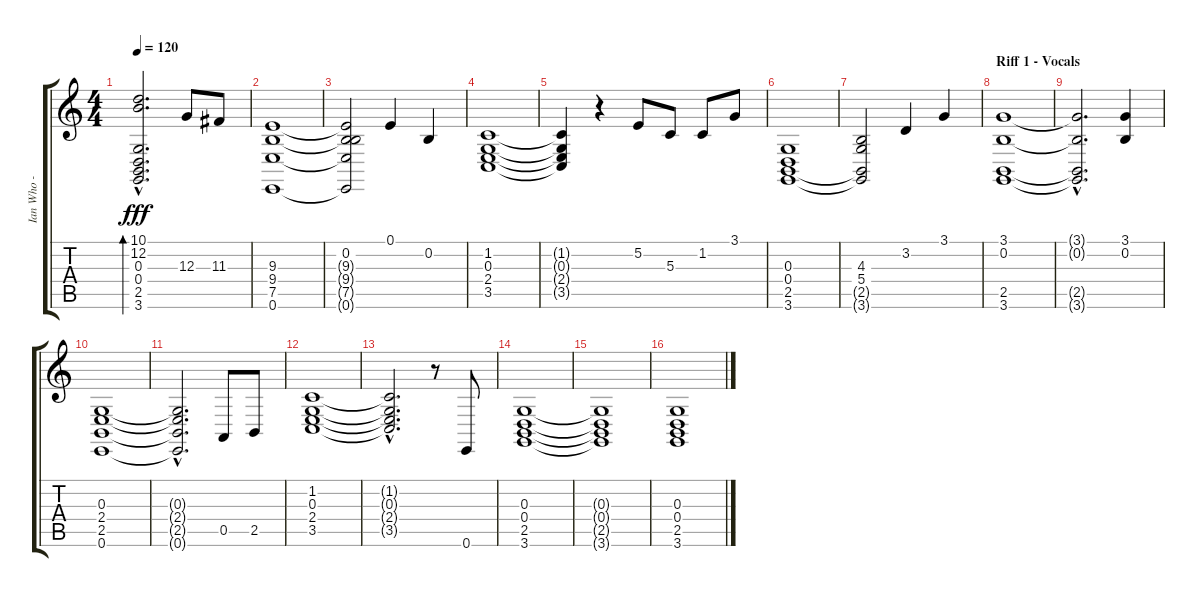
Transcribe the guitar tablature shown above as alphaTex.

\track ("Ian Who - Piano" "Ian Who - ") {instrument acousticgrandpiano}
\staff {score tabs}
\tuning (E4 B3 G3 D3 A2 E2) {hide}
\ts (4 4)
\tempo 120
\clef g2
\ks c
(10.1{hac} 12.2{hac} 0.3{hac t} 0.4{hac t} 2.5{hac t} 3.6{hac t}).2{d bd 480 dy fff} 12.3.8 11.3.8 |
(9.3 9.4 7.5 0.6).1 |
(0.2 9.3{t} 9.4{t} 7.5{t} 0.6{t}).2 0.1.4 0.2.4 |
(1.2 0.3 2.4 3.5).1 |
(1.2{t} 0.3{t} 2.4{t} 3.5{t}).4 r.4 5.2.8 5.3.8 1.2.8 3.1.8 |
(0.3 0.4 2.5 3.6).1 |
(4.3 5.4 2.5{t} 3.6{t}).2 3.2.4 3.1.4 |
\section ("" "Riff 1 - Vocals ")
(3.1 0.2 2.5 3.6).1 |
(3.1{hac t} 0.2{hac t} 2.5{hac t} 3.6{hac t}).2{d} (3.1 0.2).4 |
(0.3 2.4 2.5 0.6).1 |
(0.3{hac t} 2.4{hac t} 2.5{hac t} 0.6{hac t}).2{d} 0.5.8 2.5.8 |
(1.2 0.3 2.4 3.5).1 |
(1.2{hac t} 0.3{hac t} 2.4{hac t} 3.5{hac t}).2{d} r.8 0.6.8 |
(0.3 0.4 2.5 3.6).1 |
(0.3{t} 0.4{t} 2.5{t} 3.6{t}).1 |
(0.3 0.4 2.5 3.6).1
